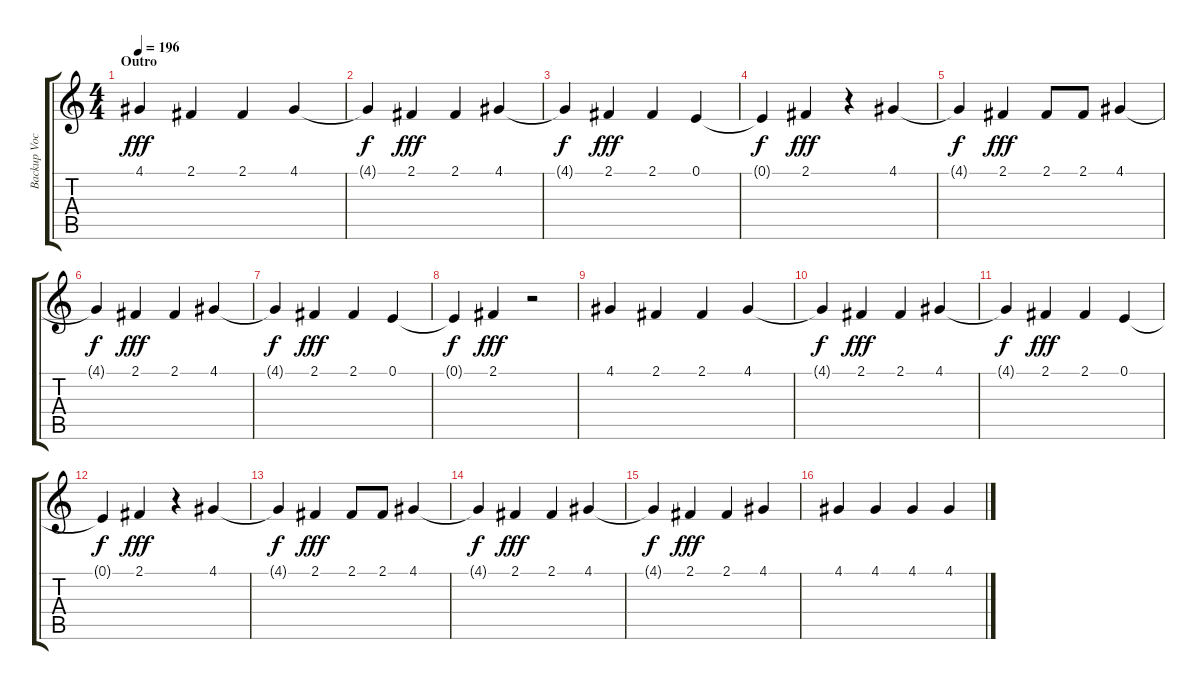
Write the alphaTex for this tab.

\track ("Backup Vocals" "Backup Voc") {instrument oboe}
\staff {score tabs}
\tuning (E4 B3 G3 D3 A2 E2) {hide}
\ts (4 4)
\section ("" "Outro")
\tempo 196
\clef g2
\ks c
4.1.4{dy fff} 2.1.4 2.1.4 4.1.4 |
4.1{t}.4{dy f} 2.1.4{dy fff} 2.1.4 4.1.4 |
4.1{t}.4{dy f} 2.1.4{dy fff} 2.1.4 0.1.4 |
0.1{t}.4{dy f} 2.1.4{dy fff} r.4 4.1.4 |
4.1{t}.4{dy f} 2.1.4{dy fff} 2.1.8 2.1.8 4.1.4 |
4.1{t}.4{dy f} 2.1.4{dy fff} 2.1.4 4.1.4 |
4.1{t}.4{dy f} 2.1.4{dy fff} 2.1.4 0.1.4 |
0.1{t}.4{dy f} 2.1.4{dy fff} r.2 |
4.1.4 2.1.4 2.1.4 4.1.4 |
4.1{t}.4{dy f} 2.1.4{dy fff} 2.1.4 4.1.4 |
4.1{t}.4{dy f} 2.1.4{dy fff} 2.1.4 0.1.4 |
0.1{t}.4{dy f} 2.1.4{dy fff} r.4 4.1.4 |
4.1{t}.4{dy f} 2.1.4{dy fff} 2.1.8 2.1.8 4.1.4 |
4.1{t}.4{dy f} 2.1.4{dy fff} 2.1.4 4.1.4 |
4.1{t}.4{dy f} 2.1.4{dy fff} 2.1.4 4.1.4 |
4.1.4 4.1.4 4.1.4 4.1.4
